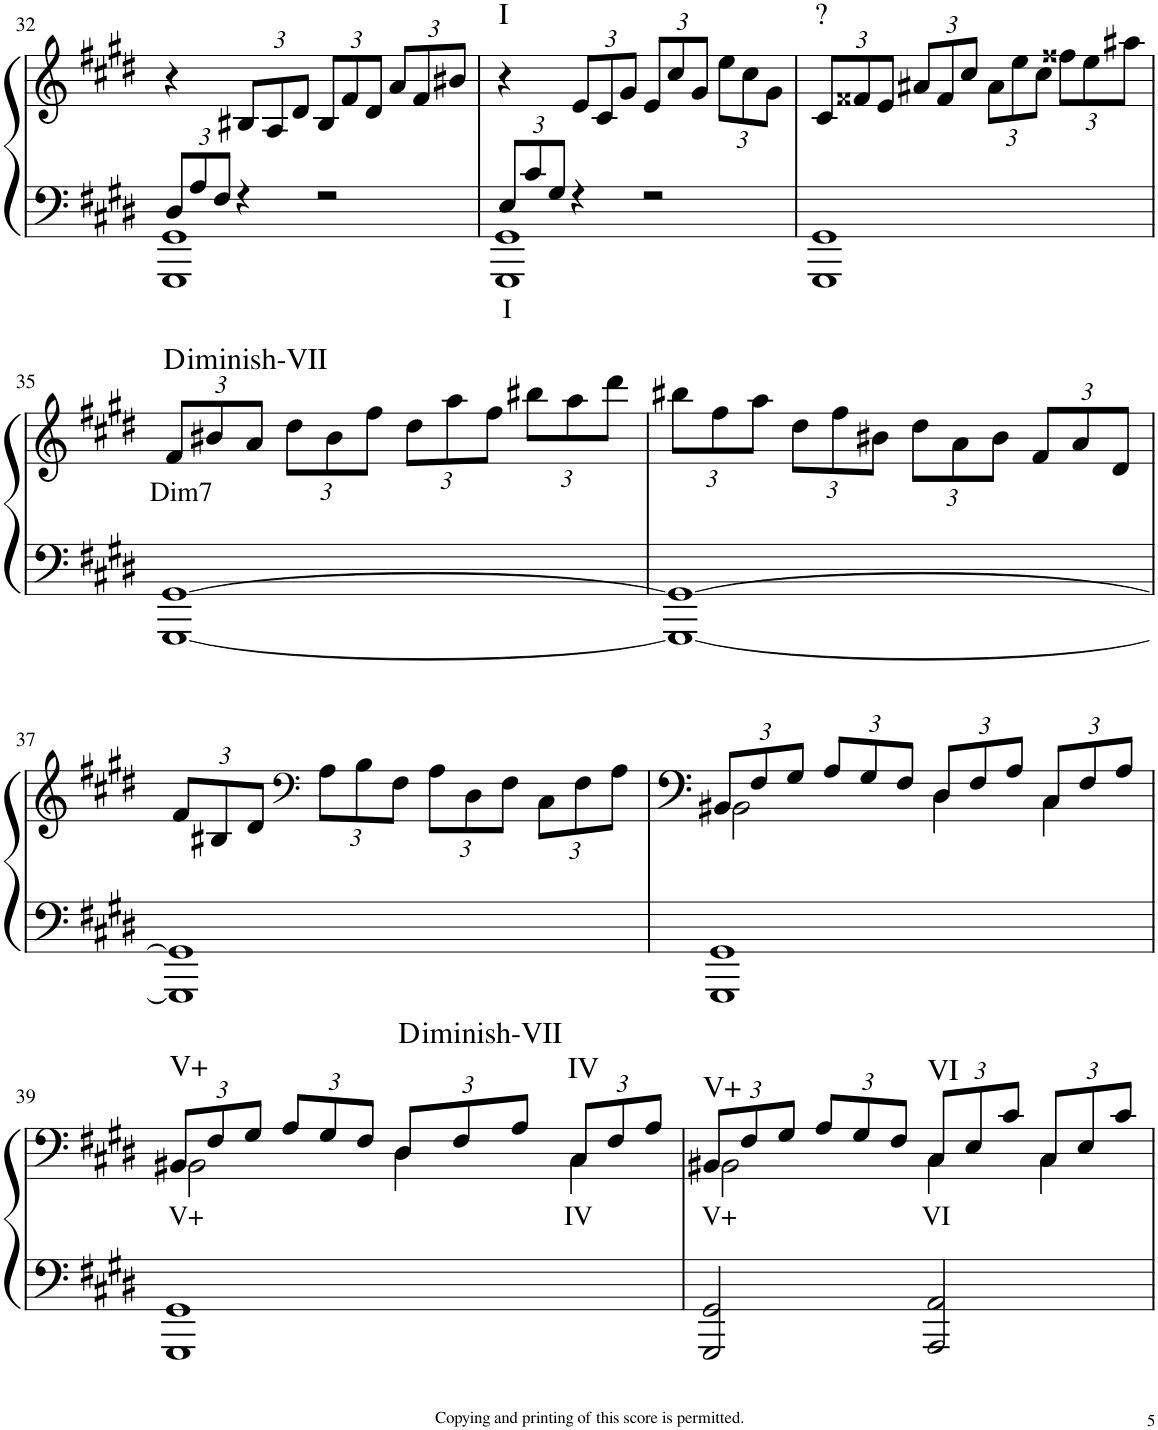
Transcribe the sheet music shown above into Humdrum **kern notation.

**kern	**text	**kern	**text	**harte
*part1	*part1	*part1	*part1	*part1
*staff2	*staff2	*staff1	*staff1	*
*I"Piano	*	*	*	*
*I'Pno	*	*	*	*
!!LO:PB:g=z
*clefF4	*	*clefG2	*	*
*k[f#c#g#d#]	*	*k[f#c#g#d#]	*	*
*E:	*	*E:	*	*
*M2/2	*	*M2/2	*	*
*met(c|)	*	*met(c|)	*	*
*Xbrackettup	*	*	*	*
=32	=32	=32	=32	=32
*^	*	*	*	*
12D#/L	1GGG# 1GG#	.	4r	.	.
12A/	.	.	.	.	.
12F#/J	.	.	.	.	.
*	*	*	*Xbrackettup	*	*
4r	.	.	12B#X/L	.	.
.	.	.	12A/	.	.
.	.	.	12d#/J	.	.
2r	.	.	12B#/L	.	.
.	.	.	12f#/	.	.
.	.	.	12d#/J	.	.
.	.	.	12a/L	.	.
.	.	.	12f#/	.	.
.	.	.	12b#X/J	.	.
=33	=33	=33	=33	=33	=33
!	!	!LO:LY:b	!	!	!LO:H:kt=I
12E/L	1GGG# 1GG#	I	4r	.	N
12c#/	.	.	.	.	.
12G#/J	.	.	.	.	.
4r	.	.	12e/L	.	.
.	.	.	12c#/	.	.
.	.	.	12g#/J	.	.
2r	.	.	12e/L	.	.
.	.	.	12cc#/	.	.
.	.	.	12g#/J	.	.
.	.	.	12ee\L	.	.
.	.	.	12cc#\	.	.
.	.	.	12g#\J	.	.
*v	*v	*	*	*	*
=34	=34	=34	=34	=34
!	!	!	!	!LO:H:kt=?
1GGG# 1GG#	.	12c#/L	.	N
.	.	12f##X/	.	.
.	.	12e/J	.	.
.	.	12a#X/L	.	.
.	.	12f##/	.	.
.	.	12cc#/J	.	.
.	.	12a#\L	.	.
.	.	12ee\	.	.
.	.	12cc#\J	.	.
.	.	12ff##X\L	.	.
.	.	12ee\	.	.
.	.	12aa#X\J	.	.
!!LO:LB:g=z
=35	=35	=35	=35	=35
!	!	!	!LO:LY:b	!
[1GGG# [1GG#	.	12f#/L	Dim7	D:maj
.	.	12b#X/	.	.
.	.	12a/J	.	.
.	.	12dd#\L	.	.
.	.	12b#\	.	.
.	.	12ff#\J	.	.
.	.	12dd#\L	.	.
.	.	12aa\	.	.
.	.	12ff#\J	.	.
.	.	12bb#X\L	.	.
.	.	12aa\	.	.
.	.	12ddd#\J	.	.
=36	=36	=36	=36	=36
1GGG#_ 1GG#_	.	12bb#X\L	.	.
.	.	12ff#\	.	.
.	.	12aa\J	.	.
.	.	12dd#\L	.	.
.	.	12ff#\	.	.
.	.	12b#X\J	.	.
.	.	12dd#\L	.	.
.	.	12a\	.	.
.	.	12b#\J	.	.
.	.	12f#/L	.	.
.	.	12a/	.	.
.	.	12d#/J	.	.
!!LO:LB:g=z
=37	=37	=37	=37	=37
1GGG#] 1GG#]	.	12f#/L	.	.
.	.	12B#X/	.	.
.	.	12d#/J	.	.
*	*	*clefF4	*	*
.	.	12A\L	.	.
.	.	12B#\	.	.
.	.	12F#\J	.	.
.	.	12A\L	.	.
.	.	12D#\	.	.
.	.	12F#\J	.	.
.	.	12C#\L	.	.
.	.	12F#\	.	.
.	.	12A\J	.	.
=38	=38	=38	=38	=38
*	*	*^	*	*
1GGG# 1GG#	.	12BB#X/L	2BB#\	.	.
.	.	12F#/	.	.	.
.	.	12G#/J	.	.	.
.	.	12A/L	.	.	.
.	.	12G#/	.	.	.
.	.	12F#/J	.	.	.
.	.	12D#/L	4D#\	.	.
.	.	12F#/	.	.	.
.	.	12A/J	.	.	.
.	.	12C#/L	4C#\	.	.
.	.	12F#/	.	.	.
.	.	12A/J	.	.	.
!!LO:LB:g=z	!!
=39	=39	=39	=39	=39	=39
!	!	!	!	!LO:LY:b	!LO:H:kt=V+
1GGG# 1GG#	.	12BB#X/L	2BB#\	V+	N
.	.	12F#/	.	.	.
.	.	12G#/J	.	.	.
.	.	12A/L	.	.	.
.	.	12G#/	.	.	.
.	.	12F#/J	.	.	.
.	.	12D#/L	4D#\	.	D:maj
.	.	12F#/	.	.	.
.	.	12A/J	.	.	.
!	!	!	!	!LO:LY:b	!LO:H:kt=IV
.	.	12C#/L	4C#\	IV	N
.	.	12F#/	.	.	.
.	.	12A/J	.	.	.
=40	=40	=40	=40	=40	=40
!	!	!	!	!LO:LY:b	!LO:H:kt=V+
2GGG#/ 2GG#/	.	12BB#X/L	2BB#\	V+	N
.	.	12F#/	.	.	.
.	.	12G#/J	.	.	.
.	.	12A/L	.	.	.
.	.	12G#/	.	.	.
.	.	12F#/J	.	.	.
!	!	!	!	!LO:LY:b	!LO:H:kt=VI
2AAA/ 2AA/	.	12C#/L	4C#\	VI	N
.	.	12E/	.	.	.
.	.	12c#/J	.	.	.
.	.	12C#/L	4C#\	.	.
.	.	12E/	.	.	.
.	.	12c#/J	.	.	.
*	*	*v	*v	*	*
=	=	=	=	=
*-	*-	*-	*-	*-
